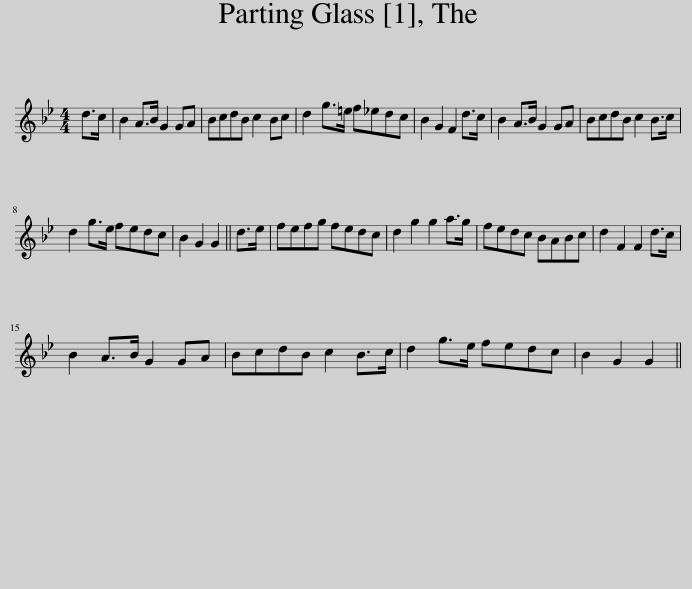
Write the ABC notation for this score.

X:1
L:1/8
M:4/4
I:linebreak $
K:Gmin
V:1 treble
V:1
 d>c | B2 A>B G2 GA | BcdB c2 Bc | d2 g>=e f_edc | B2 G2 F2 d>c | %5
 B2 A>B G2 GA | BcdB c2 B>c |$ d2 g>e fedc | B2 G2 G2 || d>e | %10
 fefg fedc | d2 g2 g2 a>g | fedc BABc | d2 F2 F2 d>c |$ B2 A>B G2 GA | %15
 BcdB c2 B>c | d2 g>e fedc | B2 G2 G2 || %18
